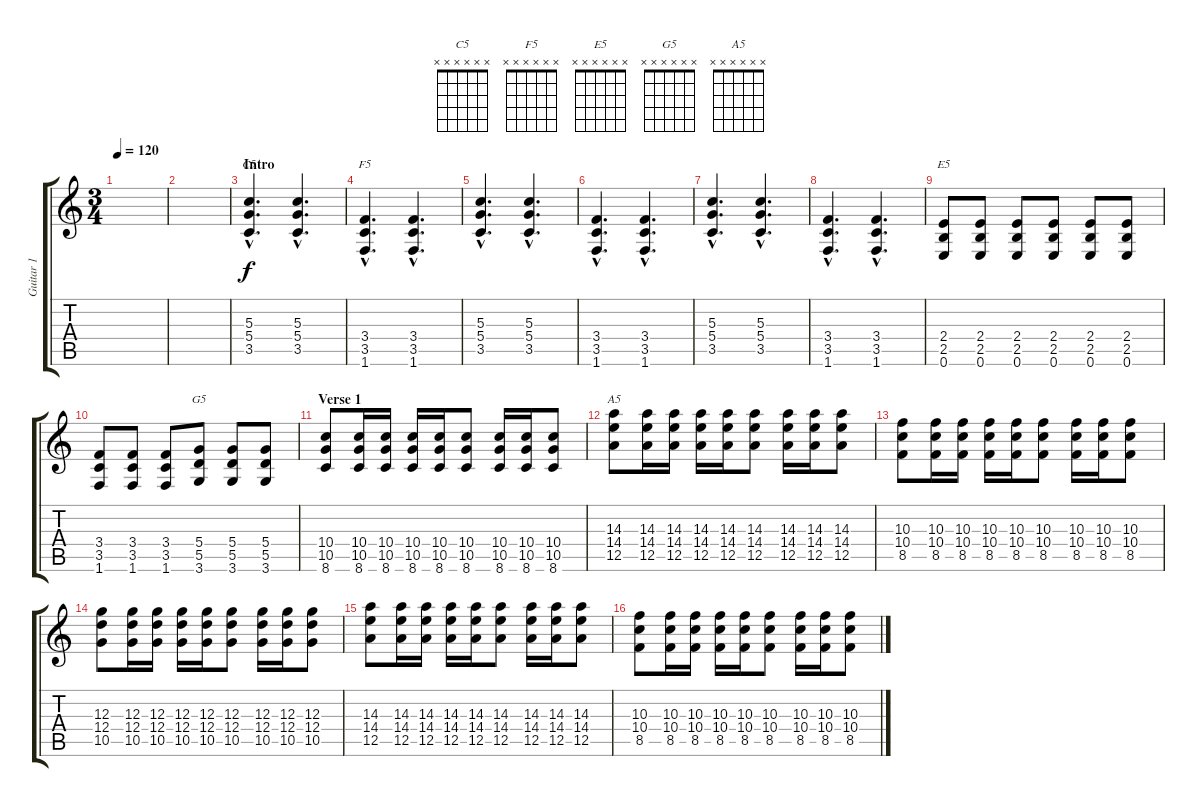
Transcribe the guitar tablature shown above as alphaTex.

\track ("Guitar 1" "Guitar 1") {instrument overdrivenguitar}
\staff {score tabs}
\tuning (E4 B3 G3 D3 A2 E2) {hide}
\chord ("C5" x x x x x x)
\chord ("F5" x x x x x x)
\chord ("E5" x x x x x x)
\chord ("G5" x x x x x x)
\chord ("A5" x x x x x x)
\ts (3 4)
\tempo 120
\clef g2
\ks c
|
|
\section ("" "Intro")
(5.3{hac} 5.4{hac} 3.5{hac}).4{d ch "C5"} (5.3{hac} 5.4{hac} 3.5{hac}).4{d} |
(3.4{hac} 3.5{hac} 1.6{hac}).4{d ch "F5"} (3.4{hac} 3.5{hac} 1.6{hac}).4{d} |
(5.3{hac} 5.4{hac} 3.5{hac}).4{d} (5.3{hac} 5.4{hac} 3.5{hac}).4{d} |
(3.4{hac} 3.5{hac} 1.6{hac}).4{d} (3.4{hac} 3.5{hac} 1.6{hac}).4{d} |
(5.3{hac} 5.4{hac} 3.5{hac}).4{d} (5.3{hac} 5.4{hac} 3.5{hac}).4{d} |
(3.4{hac} 3.5{hac} 1.6{hac}).4{d} (3.4{hac} 3.5{hac} 1.6{hac}).4{d} |
(2.4 2.5 0.6).8{ch "E5"} (2.4 2.5 0.6).8 (2.4 2.5 0.6).8 (2.4 2.5 0.6).8 (2.4 2.5 0.6).8 (2.4 2.5 0.6).8 |
(3.4 3.5 1.6).8 (3.4 3.5 1.6).8 (3.4 3.5 1.6).8 (5.4 5.5 3.6).8{ch "G5"} (5.4 5.5 3.6).8 (5.4 5.5 3.6).8 |
\section ("" "Verse 1")
(10.4 10.5 8.6).8 (10.4 10.5 8.6).16 (10.4 10.5 8.6).16 (10.4 10.5 8.6).16 (10.4 10.5 8.6).16 (10.4 10.5 8.6).8 (10.4 10.5 8.6).16 (10.4 10.5 8.6).16 (10.4 10.5 8.6).8 |
(14.3 14.4 12.5).8{ch "A5"} (14.3 14.4 12.5).16 (14.3 14.4 12.5).16 (14.3 14.4 12.5).16 (14.3 14.4 12.5).16 (14.3 14.4 12.5).8 (14.3 14.4 12.5).16 (14.3 14.4 12.5).16 (14.3 14.4 12.5).8 |
(10.3 10.4 8.5).8 (10.3 10.4 8.5).16 (10.3 10.4 8.5).16 (10.3 10.4 8.5).16 (10.3 10.4 8.5).16 (10.3 10.4 8.5).8 (10.3 10.4 8.5).16 (10.3 10.4 8.5).16 (10.3 10.4 8.5).8 |
(12.3 12.4 10.5).8 (12.3 12.4 10.5).16 (12.3 12.4 10.5).16 (12.3 12.4 10.5).16 (12.3 12.4 10.5).16 (12.3 12.4 10.5).8 (12.3 12.4 10.5).16 (12.3 12.4 10.5).16 (12.3 12.4 10.5).8 |
(14.3 14.4 12.5).8 (14.3 14.4 12.5).16 (14.3 14.4 12.5).16 (14.3 14.4 12.5).16 (14.3 14.4 12.5).16 (14.3 14.4 12.5).8 (14.3 14.4 12.5).16 (14.3 14.4 12.5).16 (14.3 14.4 12.5).8 |
(10.3 10.4 8.5).8 (10.3 10.4 8.5).16 (10.3 10.4 8.5).16 (10.3 10.4 8.5).16 (10.3 10.4 8.5).16 (10.3 10.4 8.5).8 (10.3 10.4 8.5).16 (10.3 10.4 8.5).16 (10.3 10.4 8.5).8
